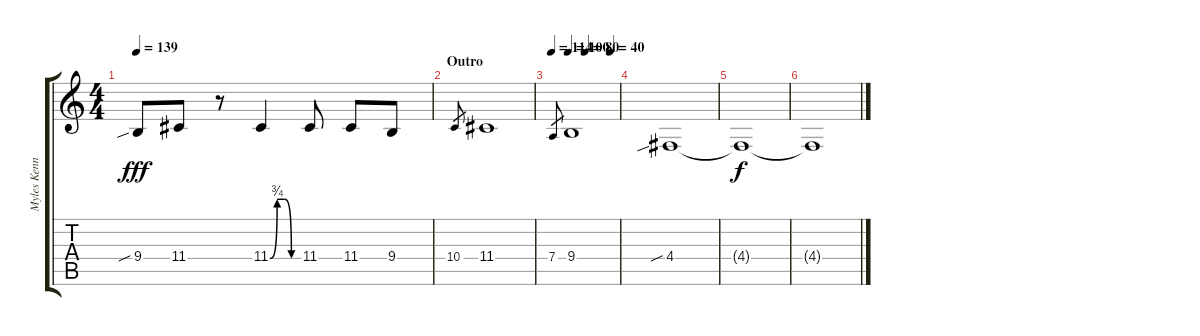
\track ("Myles Kennedy - Vocals" "Myles Kenn") {instrument tenorsax}
\staff {score tabs}
\tuning (E4 B3 G3 D3 A2 E2) {hide}
\ts (4 4)
\tempo 139
\clef g2
\ks c
9.4{sib}.8{dy fff} 11.4.8 r.8 11.4{be (custom 0 0 15 3 30 3 45 0 60 0)}.4 11.4.8 11.4.8 9.4.8 |
\section ("" "Outro")
10.4.8{gr} 11.4.1 |
\tempo 114
\tempo (100 0.25)
\tempo (80 0.5)
\tempo (70 0.875)
\tempo (40 0.875)
7.4.8{gr} 9.4.1 |
4.4{sib}.1{volume 0} |
4.4{t}.1{dy f} |
4.4{t}.1
